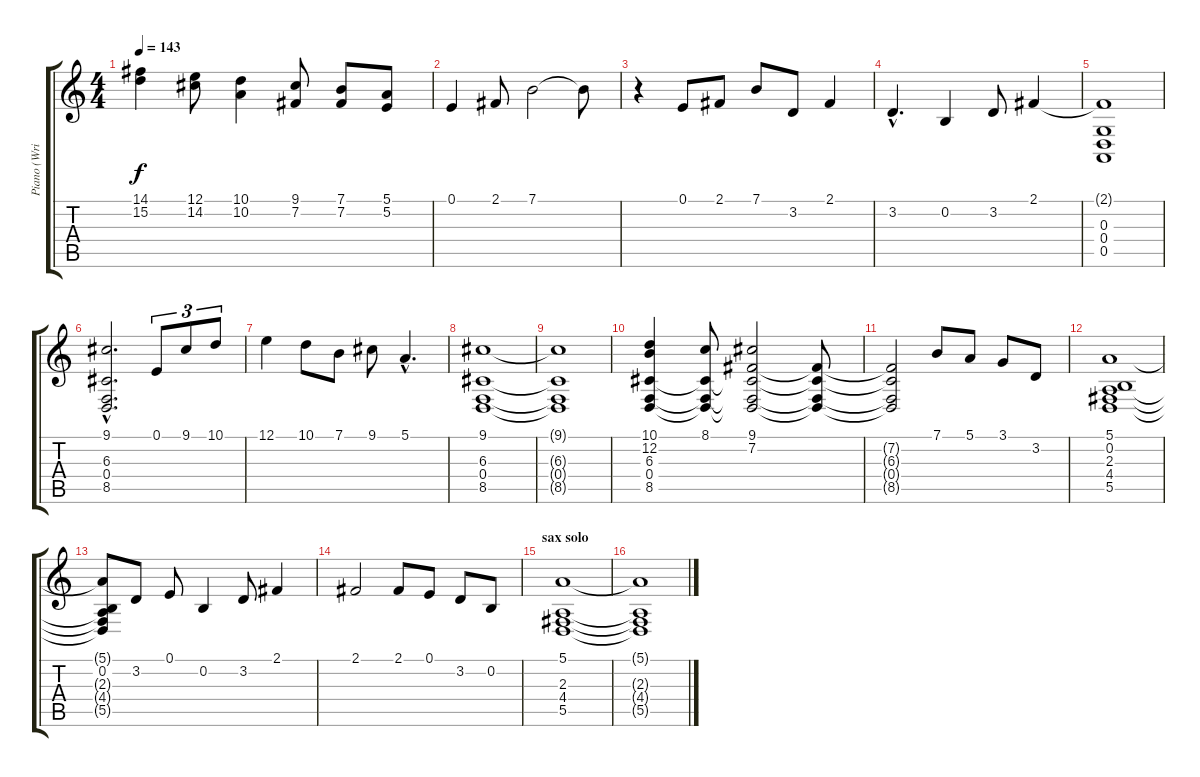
\track ("Piano (Wright)" "Piano (Wri") {instrument brightacousticpiano}
\staff {score tabs}
\tuning (E4 B3 G3 D3 A2 E2) {hide}
\ts (4 4)
\tempo 143
\clef g2
\ks c
(14.1 15.2).4{dy f} (12.1 14.2).8 (10.1 10.2).4 (9.1 7.2).8 (7.1 7.2).8 (5.1 5.2).8 |
0.1.4 2.1.8 7.1.2 7.1{t}.8 |
r.4 0.1.8 2.1.8 7.1.8 3.2.8 2.1.4 |
3.2{hac}.4{d} 0.2.4 3.2.8 2.1.4 |
(2.1{t} 0.3 0.4 0.5).1 |
(9.1{hac} 6.3{hac} 0.4{hac} 8.5{hac}).2{d} 0.1.8{tu (3 2)} 9.1.8{tu (3 2)} 10.1.8{tu (3 2)} |
12.1.4 10.1.8 7.1.8 9.1.8 5.1{hac}.4{d} |
(9.1 6.3 0.4 8.5).1 |
(9.1{t} 6.3{t} 0.4{t} 8.5{t}).1 |
(10.1 12.2 6.3 0.4 8.5).4 (8.1 6.3{t} 0.4{t} 8.5{t}).8 (9.1 7.2 6.3{t} 0.4{t} 8.5{t}).2 (7.2{t} 6.3{t} 0.4{t} 8.5{t}).8 |
(7.2{t} 6.3{t} 0.4{t} 8.5{t}).2 7.1.8 5.1.8 3.1.8 3.2.8 |
(5.1 0.2 2.3 4.4 5.5).1 |
(5.1{t} 0.2 2.3{t} 4.4{t} 5.5{t}).8 3.2.8 0.1.8 0.2.4 3.2.8 2.1.4 |
2.1.2 2.1.8 0.1.8 3.2.8 0.2.8 |
\section ("" "sax solo")
(5.1 2.3 4.4 5.5).1 |
(5.1{t} 2.3{t} 4.4{t} 5.5{t}).1
